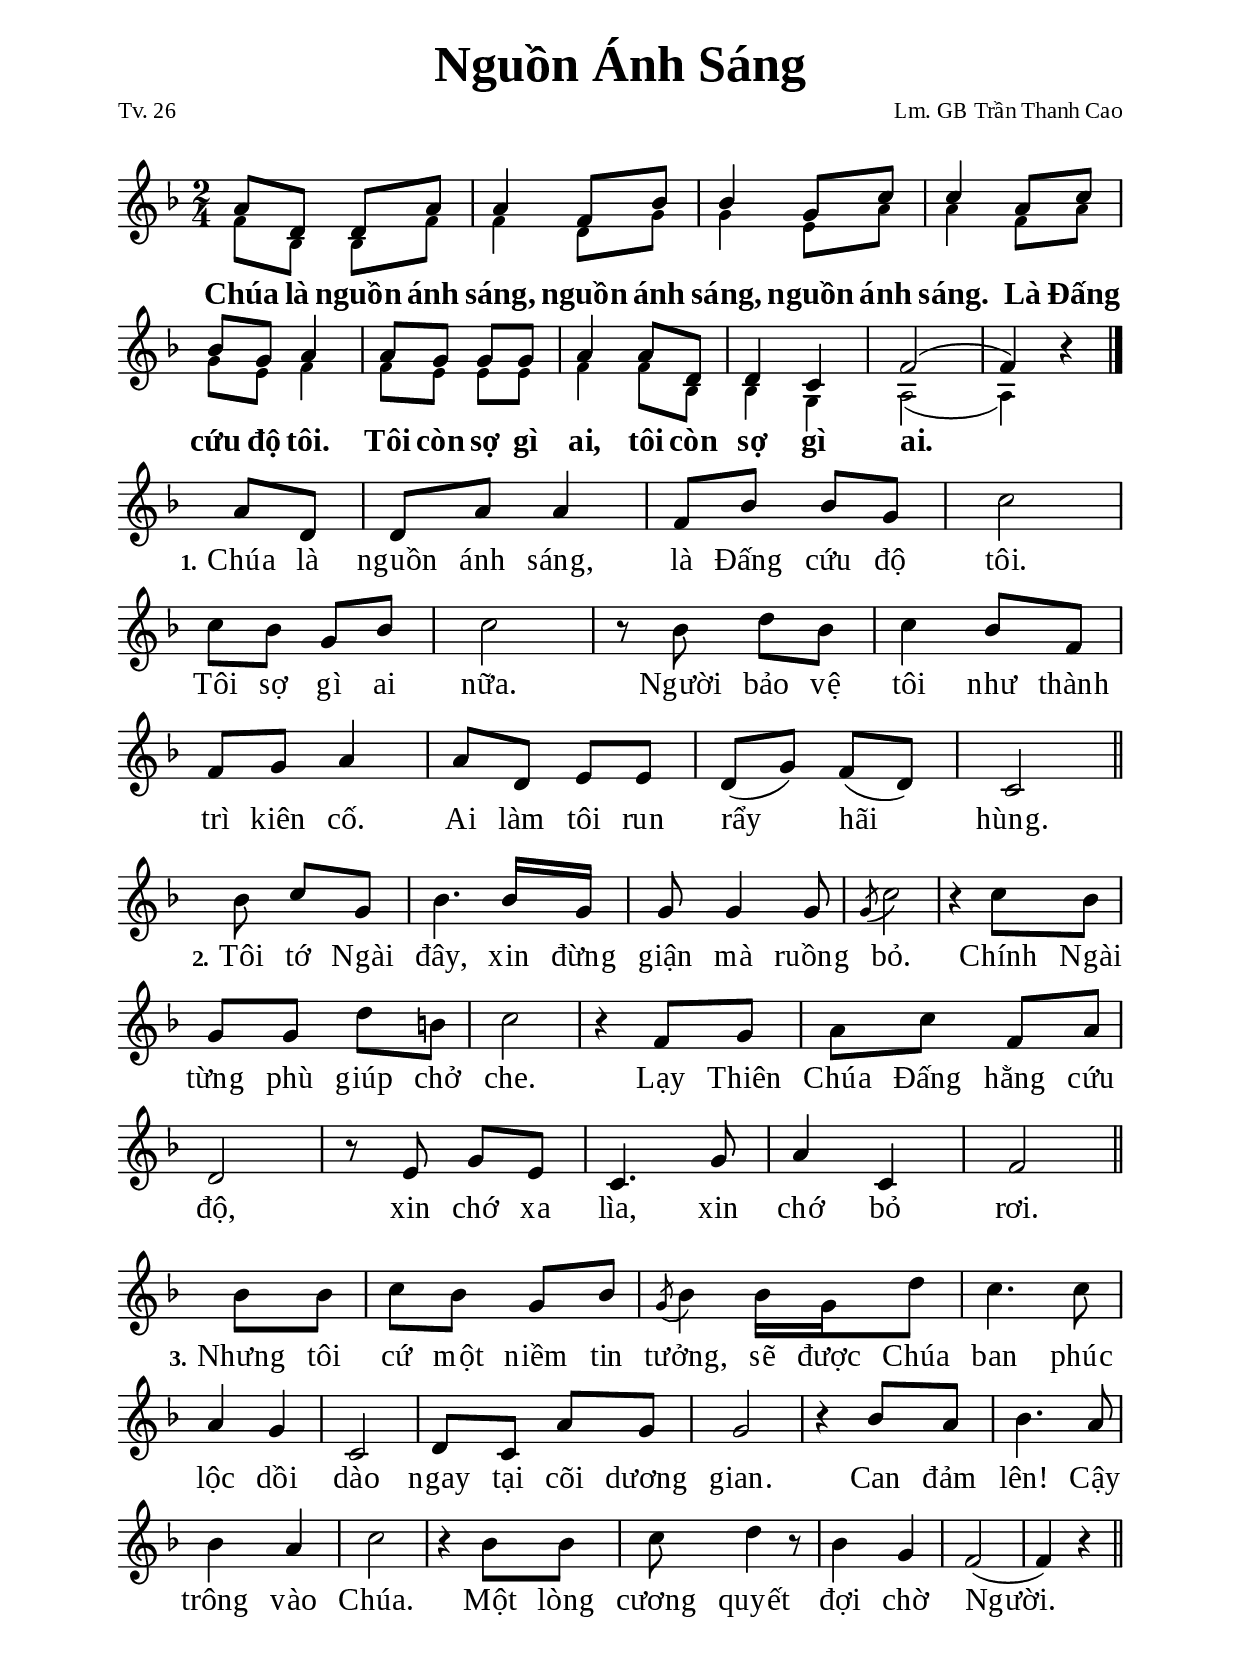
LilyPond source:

% Cài đặt chung
\version "2.20.0"
\include "english.ly"

\header {
  title = \markup { \fontsize #3 "Nguồn Ánh Sáng" }
  poet = "Tv. 26"
  composer = "Lm. GB Trần Thanh Cao"
  arranger = " "
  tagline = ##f
}

\paper {
  #(set-paper-size "a4")
  top-margin = 10\mm
  bottom-margin = 10\mm
  left-margin = 20\mm
  right-margin = 20\mm
  indent = #0
  #(define fonts
    (make-pango-font-tree
      "Liberation Serif"
      "Liberation Serif"
      "Liberation Serif"
      (/ 20 20)))
  page-count = #1
}

% Nhạc điệp khúc
nhacDiepKhucSop = \relative c'' {
  a8 d, d a' |
  a4 f8 bf |
  bf4 g8 c |
  c4 a8 c |
  bf8 g a4 |
  a8 g g g |
  a4a8 d, |
  d4 c |
  f2 ( |
  f4) r \bar "|."
}

nhacDiepKhucBas = \relative c' {
  f8 bf, bf f' |
  f4 d8 g |
  g4 e8 a |
  a4 f8 a |
  g e f4 |
  f8 e e e |
  f4 f8 bf, |
  bf4 g |
  a2 ( |
  a4) r
}

% Nhạc phiên khúc
nhacPhienKhucMot = \relative c'' {
  \partial 4 a8 d, |
  d a' a4 |
  f8 bf bf g |
  c2 |
  c8 bf g bf |
  c2 |
  r8 bf d bf |
  c4 bf8 f |
  f g a4 |
  a8 d, e e |
  d (g) f (d) |
  c2 \bar "||"
}

nhacPhienKhucHai = \relative c'' {
  \partial 4. bf8 c g |
  bf4. bf16 g |
  g8 g4 g8 |
  \acciaccatura g8 c2 |
  r4 c8 bf |
  g g d' b! |
  c2 |
  r4 f,8 g |
  a c f, a |
  d,2 |
  r8 e g e |
  c4. g'8 |
  a4 c, |
  f2 \bar "||"
}

nhacPhienKhucBa = \relative c'' {
  \partial 4 bf8 bf |
  c bf g bf |
  \acciaccatura g8 bf4 bf16 g d'8 |
  c4. c8 |
  a4 g |
  c,2 |
  d8 c a' g |
  g2 |
  r4 bf8 a |
  bf4. a8 |
  bf4 a |
  c2 |
  r4 bf8 bf |
  c d4 r8 |
  bf4 g |
  f2 ( |
  f4) r \bar "||"
}

% Lời điệp khúc
loiDiepKhuc = \lyricmode {
  Chúa là nguồn ánh sáng, nguồn ánh sáng, nguồn ánh sáng.
  Là Đấng cứu độ tôi.
  Tôi còn sợ gì ai,
  tôi còn sợ gì ai.
}

% Lời phiên khúc
loiPhienKhucMot = \lyricmode {
  \set stanza = #"1."
  Chúa là nguồn ánh sáng, là Đấng cứu độ tôi.
  Tôi sợ gì ai nữa.
  Người bảo vệ tôi như thành trì kiên cố.
  Ai làm tôi run rẩy hãi hùng.
}

loiPhienKhucHai = \lyricmode {
  \set stanza = #"2."
  Tôi tớ Ngài đây, xin đừng giận mà ruồng bỏ.
  Chính Ngài từng phù giúp chở che.
  Lạy Thiên Chúa Đấng hằng cứu độ,
  xin chớ xa lìa,
  xin chớ bỏ rơi.
}

loiPhienKhucBa = \lyricmode {
  \set stanza = #"3."
  Nhưng tôi cứ một niềm tin tưởng,
  sẽ được Chúa ban phúc lộc dồi dào ngay tại cõi dương gian.
  Can đảm lên! Cậy trông vào Chúa.
  Một lòng cương quyết đợi chờ Người.
}


% Dàn trang
\score {
  \new ChoirStaff <<
    \new Staff = diepKhuc \with {
        \consists "Merge_rests_engraver"
        \magnifyStaff #(magstep +1)
      }
      <<
      \new Voice = beSop {
        \voiceOne \key f \major \time 2/4 \nhacDiepKhucSop
      }
      \new Voice = beBas {
        \override NoteHead.font-size = #-2
        \voiceTwo \key f \major \time 2/4 \nhacDiepKhucBas
      }
    >>
    \new Lyrics \lyricsto beSop \loiDiepKhuc
  >>
  \layout {
    \override Lyrics.LyricText.font-series = #'bold
    \override Lyrics.LyricText.font-size = #+3
    \override Lyrics.LyricSpace.minimum-distance = #0.5
    \override Score.BarNumber.break-visibility = ##(#f #f #f)
    \override Score.SpacingSpanner.uniform-stretching = ##t
  }
}

\score {
  \new ChoirStaff <<
    \new Staff = phienKhuc \with {
        \magnifyStaff #(magstep +1)
      }
      <<
      \new Voice = beSop {
        \key f \major \time 2/4 \nhacPhienKhucMot
      }
    >>
    \new Lyrics \lyricsto beSop \loiPhienKhucMot
  >>
  \layout {
    \override Staff.TimeSignature.transparent = ##t
    \override Lyrics.LyricText.font-size = #+3
    \override Lyrics.LyricSpace.minimum-distance = #2.0
    \override Score.BarNumber.break-visibility = ##(#f #f #f)
    \override Score.SpacingSpanner.uniform-stretching = ##t
  }
}

\score {
  \new ChoirStaff <<
    \new Staff = phienKhuc \with {
        \magnifyStaff #(magstep +1)
      }
      <<
      \new Voice = beSop {
        \key f \major \time 2/4 \nhacPhienKhucHai
      }
    >>
    \new Lyrics \lyricsto beSop \loiPhienKhucHai
  >>
  \layout {
    \override Staff.TimeSignature.transparent = ##t
    \override Lyrics.LyricText.font-size = #+3
    \override Lyrics.LyricSpace.minimum-distance = #2.0
    \override Score.BarNumber.break-visibility = ##(#f #f #f)
    \override Score.SpacingSpanner.uniform-stretching = ##t
  }
}

\score {
  \new ChoirStaff <<
    \new Staff = phienKhuc \with {
        \magnifyStaff #(magstep +1)
      }
      <<
      \new Voice = beSop {
        \key f \major \time 2/4 \nhacPhienKhucBa
      }
    >>
    \new Lyrics \lyricsto beSop \loiPhienKhucBa
  >>
  \layout {
    \override Staff.TimeSignature.transparent = ##t
    \override Lyrics.LyricText.font-size = #+3
    \override Lyrics.LyricSpace.minimum-distance = #2.0
    \override Score.BarNumber.break-visibility = ##(#f #f #f)
    \override Score.SpacingSpanner.uniform-stretching = ##t
  }
}
